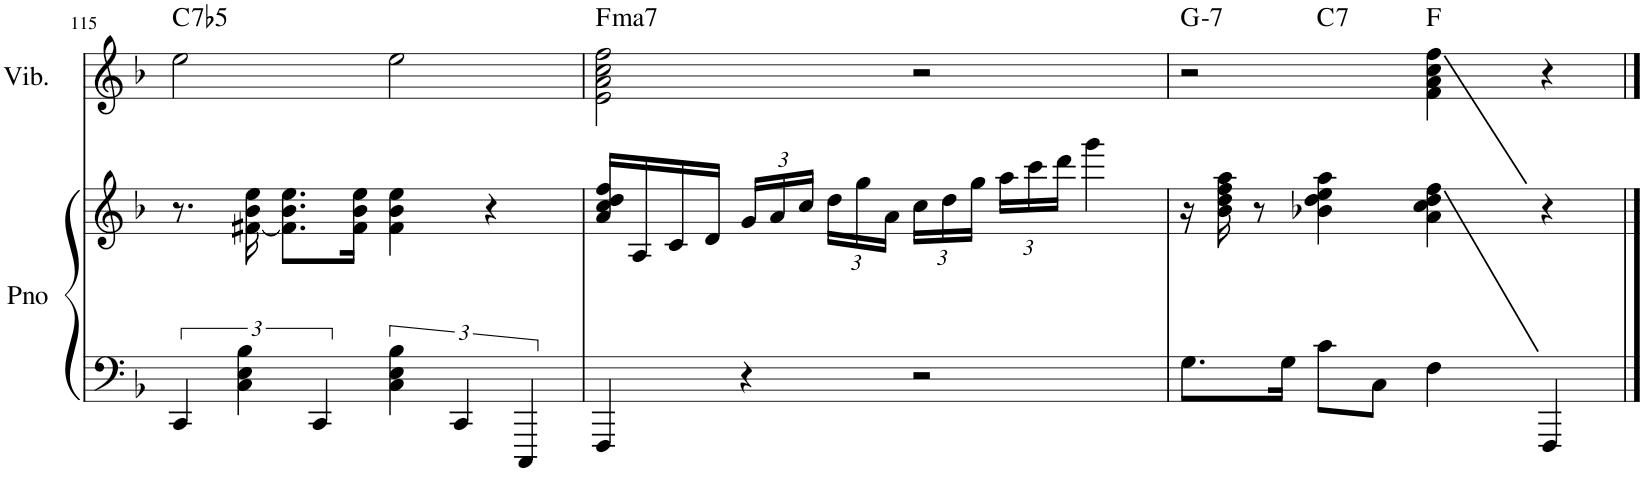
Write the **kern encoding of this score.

**kern	**kern	**kern	**harte
*part2	*part2	*part1	*part1
*staff3	*staff2	*staff1	*
*I"Piano	*	*I"Vibraphone	*
*I'Pno	*	*I'Vib.	*
!!LO:PB:g=z
*clefG2	*clefG2	*clefG2	*
*k[b-]	*k[b-]	*k[b-]	*
*F:	*F:	*F:	*
*M4/4	*M4/4	*M4/4	*
=115	=115	=115	=115
!	!	!	!LO:H:kt=7
6CC/	8.r	2ee\	C:(3,b5,b7)
6C\ 6E\ 6B-\	.	.	.
.	[16f#X\ 16b-\ 16ee\	.	.
.	8.f#\] 8.b-\ 8.ee\L	.	.
6CC/	.	.	.
.	16f#\ 16b-\ 16ee\Jk	.	.
6C\ 6E\ 6B-\	4f#\ 4b-\ 4ee\	2ee\	.
6CC/	.	.	.
.	4r	.	.
6CCC/	.	.	.
=116	=116	=116	=116
!	!	!	!LO:H:kt=ma7
4FFF/	16a/ 16cc/ 16dd/ 16ff/LL	2e\ 2a\ 2cc\ 2ff\	F:maj7
.	16A/	.	.
.	16c/	.	.
.	16d/JJ	.	.
*	*Xbrackettup	*	*
4r	24g/LL	.	.
.	24a/	.	.
.	24cc/JJ	.	.
.	24dd\LL	.	.
.	24gg\	.	.
.	24a\JJ	.	.
2r	24cc\LL	2r	.
.	24dd\	.	.
.	24gg\JJ	.	.
.	24aa\LL	.	.
.	24ccc\	.	.
.	24ddd\JJ	.	.
.	4ggg\	.	.
=117	=117	=117	=117
!	!	!	!LO:H:kt=7
*	*	*^	*
8.G\L	16r	2r	4ryy	G:min7
.	16b-\ 16dd\ 16ff\ 16aa\	.	.	.
.	8r	.	.	.
16G\Jk	.	.	.	.
!	!	!	!	!LO:H:kt=7
8c\L	4b-X\ 4dd\ 4ee\ 4aa\	.	2.ryy	C:7
8C\J	.	.	.	.
4F\	4a\ 4cc\ 4dd\ 4ff\	4f\ 4a\ 4cc\ 4ff\	.	F:maj
4FFF/	4r	4r	.	.
*	*	*v	*v	*
==	==	==	==
*-	*-	*-	*-
